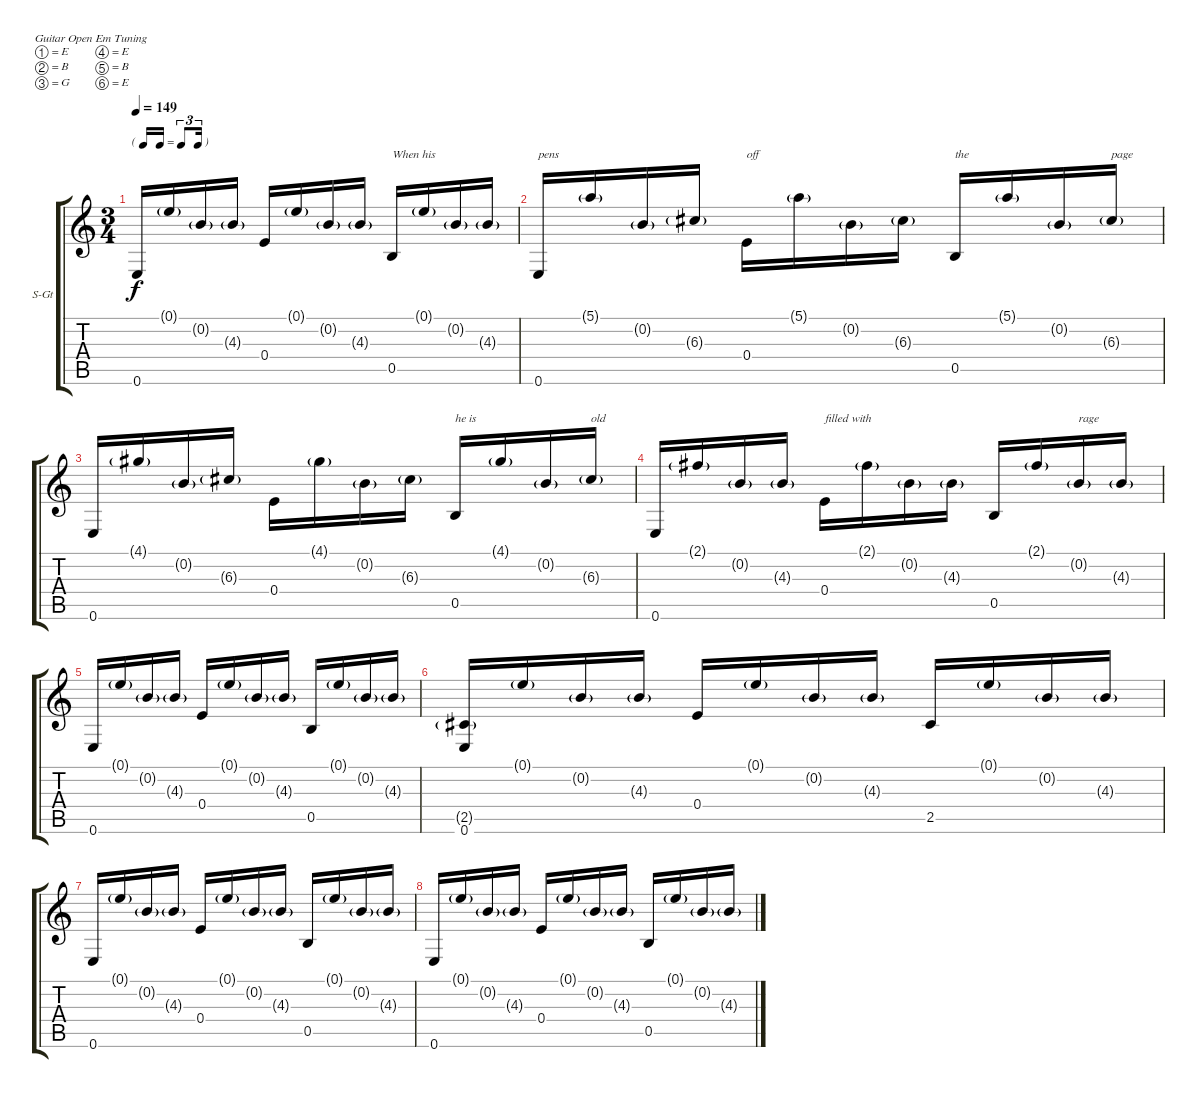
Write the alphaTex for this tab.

\defaultSystemsLayout 4
\bracketExtendMode groupsimilarinstruments
\firstSystemTrackNameOrientation horizontal
\otherSystemsTrackNameOrientation horizontal
\track ("Steel Guitar" "S-Gt") {instrument acousticguitarsteel}
\staff {score tabs}
\tuning (E4 B3 G3 E3 B2 E2)
\ts (3 4)
\tf triplet16th
\tempo 149
\clef g2
\ks c
0.6.16{dy f} 0.1{g}.16 0.2{g}.16 4.3{g}.16 0.4.16 0.1{g}.16 0.2{g}.16 4.3{g}.16 0.5.16{txt "When his "} 0.1{g}.16 0.2{g}.16 4.3{g}.16 |
0.6.16{txt "pens"} 5.1{g}.16 0.2{g}.16 6.3{g}.16 0.4.16{txt "off"} 5.1{g}.16 0.2{g}.16 6.3{g}.16 0.5.16{txt "the"} 5.1{g}.16 0.2{g}.16 6.3{g}.16{txt "page"} |
0.6.16 4.1{g}.16 0.2{g}.16 6.3{g}.16 0.4.16 4.1{g}.16 0.2{g}.16 6.3{g}.16 0.5.16{txt "he is"} 4.1{g}.16 0.2{g}.16 6.3{g}.16{txt "old"} |
0.6.16 2.1{g}.16 0.2{g}.16 4.3{g}.16 0.4.16{txt "filled with"} 2.1{g}.16 0.2{g}.16 4.3{g}.16 0.5.16 2.1{g}.16 0.2{g}.16{txt "rage"} 4.3{g}.16 |
0.6.16 0.1{g}.16 0.2{g}.16 4.3{g}.16 0.4.16 0.1{g}.16 0.2{g}.16 4.3{g}.16 0.5.16 0.1{g}.16 0.2{g}.16 4.3{g}.16 |
(0.6 2.5{g}).16 0.1{g}.16 0.2{g}.16 4.3{g}.16 0.4.16 0.1{g}.16 0.2{g}.16 4.3{g}.16 2.5.16 0.1{g}.16 0.2{g}.16 4.3{g}.16 |
0.6.16 0.1{g}.16 0.2{g}.16 4.3{g}.16 0.4.16 0.1{g}.16 0.2{g}.16 4.3{g}.16 0.5.16 0.1{g}.16 0.2{g}.16 4.3{g}.16 |
0.6.16 0.1{g}.16 0.2{g}.16 4.3{g}.16 0.4.16 0.1{g}.16 0.2{g}.16 4.3{g}.16 0.5.16 0.1{g}.16 0.2{g}.16 4.3{g}.16
